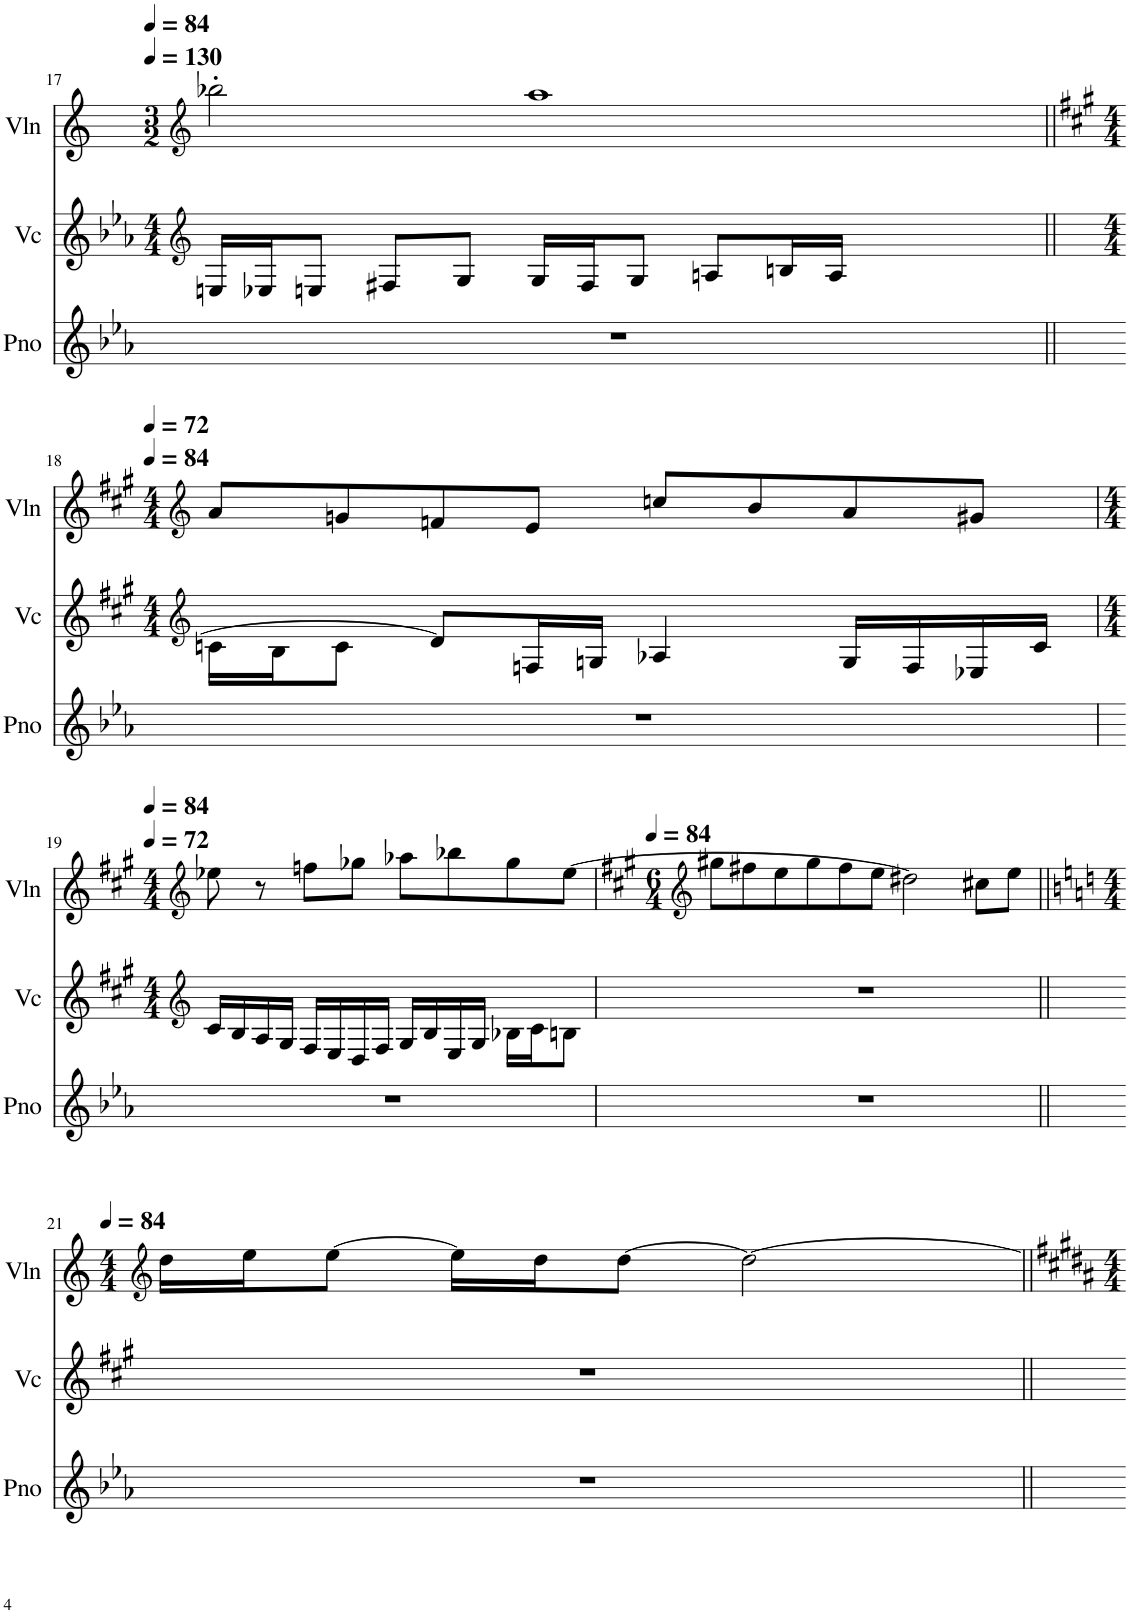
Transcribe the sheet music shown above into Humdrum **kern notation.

**kern	**kern	**kern
*part3	*part2	*part1
*staff3	*staff2	*staff1
*I"Piano	*I"Violoncello	*I"Violin
*I'Pno	*I'Vc	*I'Vln
!!LO:PB:g=z
*clefG2	*clefG2	*clefG2
*k[b-e-a-]	*k[b-e-a-]	*k[]
*M3/4	*M4/4	*M3/2
*MM130	*MM130	*MM84
=17	=17	=17
2.r	16En/LL	2bb-X'\
.	16E-X/J	.
.	8En/J	.
.	8F#X/L	.
.	8G/J	.
.	16G/LL	1aa
.	16F#/J	.
.	8G/J	.
2.ryy	8An/L	.
.	16Bn/L	.
.	16A/JJ	.
.	2ryy	.
!!LO:LB:g=z
=18||	=18||	=18||
*	*clefG2	*clefG2
*	*k[f#c#g#]	*k[f#c#g#]
*	*M4/4	*M4/4
*	*	*MM72
2.r	16cn\LL	8a/L
.	16B\J	.
.	8c\J	8gn/
.	8d/L]	8fn/
.	16Fn/L	8e/J
.	16Gn/JJ	.
.	4A-X/	8ccn/L
.	.	8b/
4ryy	16G/LL	8a/
.	16F/	.
.	16E-X/	8g#X/J
.	16c/JJ	.
!!LO:LB:g=z
=19	=19	=19
*	*clefG2	*clefG2
*	*k[f#c#g#]	*k[f#c#g#]
*	*M4/4	*M4/4
*	*	*MM84
2.r	16c#/LL	8ee-X\
.	16B/	.
.	16A/	8r
.	16G#/JJ	.
.	16F#/LL	8ffn\L
.	16E/	.
.	16D/	8gg-X\J
.	16F#/JJ	.
.	16G#/LL	8aa-X\L
.	16B/	.
.	16E/	8bb-X\
.	16G#/JJ	.
4ryy	16B-X\LL	8gg-\
.	16c#\J	.
.	8Bn\J	[8ee-\J
=20	=20	=20
*	*	*clefG2
*	*	*k[f#c#g#]
*	*	*M6/4
*	*	*MM84
2.r	1r	8gg#X\L
.	.	8ff#X\
.	.	8ee\
.	.	8gg#\
.	.	8ff#\
.	.	8ee\J
2.ryy	.	2dd#X\]
.	2ryy	.
.	.	8cc#X\L
.	.	8ee\J
!!LO:LB:g=z
=21||	=21||	=21||
*	*	*clefG2
*	*	*k[]
*	*	*M4/4
*	*	*MM84
2.r	1r	16dd\LL
.	.	16ee\J
.	.	[8ee\J
.	.	16ee\LL]
.	.	16dd\J
.	.	[8dd\J
.	.	2dd\_
4ryy	.	.
=||	=||	=||
*-	*-	*-
